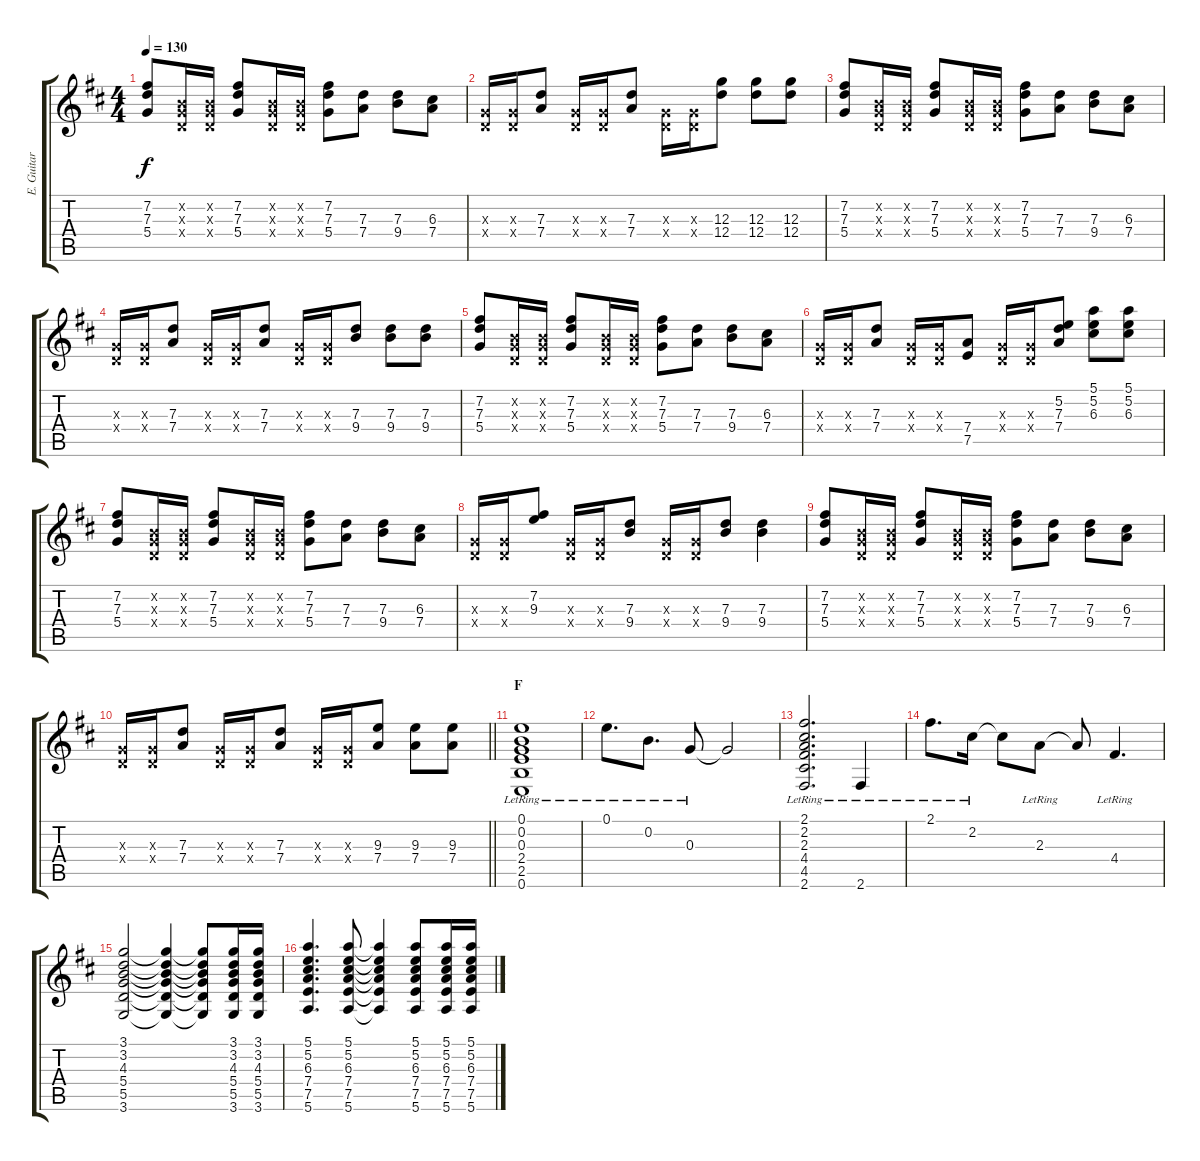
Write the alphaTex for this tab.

\track ("E. Guitar II" "E. Guitar ") {instrument distortionguitar}
\staff {score tabs}
\tuning (E4 B3 G3 D3 A2 E2) {hide}
\ts (4 4)
\tempo 130
\clef g2
\ks d
(7.2 7.3 5.4).8{dy f} (0.2{x} 0.3{x} 0.4{x}).16 (0.2{x} 0.3{x} 0.4{x}).16 (7.2 7.3 5.4).8 (0.2{x} 0.3{x} 0.4{x}).16 (0.2{x} 0.3{x} 0.4{x}).16 (7.2 7.3 5.4).8 (7.3 7.4).8 (7.3 9.4).8 (6.3 7.4).8 |
(0.3{x} 0.4{x}).16 (0.3{x} 0.4{x}).16 (7.3 7.4).8 (0.3{x} 0.4{x}).16 (0.3{x} 0.4{x}).16 (7.3 7.4).8 (0.3{x} 0.4{x}).16 (0.3{x} 0.4{x}).16 (12.3 12.4).8 (12.3 12.4).8 (12.3 12.4).8 |
(7.2 7.3 5.4).8 (0.2{x} 0.3{x} 0.4{x}).16 (0.2{x} 0.3{x} 0.4{x}).16 (7.2 7.3 5.4).8 (0.2{x} 0.3{x} 0.4{x}).16 (0.2{x} 0.3{x} 0.4{x}).16 (7.2 7.3 5.4).8 (7.3 7.4).8 (7.3 9.4).8 (6.3 7.4).8 |
(0.3{x} 0.4{x}).16 (0.3{x} 0.4{x}).16 (7.3 7.4).8 (0.3{x} 0.4{x}).16 (0.3{x} 0.4{x}).16 (7.3 7.4).8 (0.3{x} 0.4{x}).16 (0.3{x} 0.4{x}).16 (7.3 9.4).8 (7.3 9.4).8 (7.3 9.4).8 |
(7.2 7.3 5.4).8 (0.2{x} 0.3{x} 0.4{x}).16 (0.2{x} 0.3{x} 0.4{x}).16 (7.2 7.3 5.4).8 (0.2{x} 0.3{x} 0.4{x}).16 (0.2{x} 0.3{x} 0.4{x}).16 (7.2 7.3 5.4).8 (7.3 7.4).8 (7.3 9.4).8 (6.3 7.4).8 |
(0.3{x} 0.4{x}).16 (0.3{x} 0.4{x}).16 (7.3 7.4).8 (0.3{x} 0.4{x}).16 (0.3{x} 0.4{x}).16 (7.4 7.5).8 (0.3{x} 0.4{x}).16 (0.3{x} 0.4{x}).16 (5.2 7.3 7.4).8 (5.1 5.2 6.3).8 (5.1 5.2 6.3).8 |
(7.2 7.3 5.4).8 (0.2{x} 0.3{x} 0.4{x}).16 (0.2{x} 0.3{x} 0.4{x}).16 (7.2 7.3 5.4).8 (0.2{x} 0.3{x} 0.4{x}).16 (0.2{x} 0.3{x} 0.4{x}).16 (7.2 7.3 5.4).8 (7.3 7.4).8 (7.3 9.4).8 (6.3 7.4).8 |
(0.3{x} 0.4{x}).16 (0.3{x} 0.4{x}).16 (7.2 9.3).8 (0.3{x} 0.4{x}).16 (0.3{x} 0.4{x}).16 (7.3 9.4).8 (0.3{x} 0.4{x}).16 (0.3{x} 0.4{x}).16 (7.3 9.4).8 (7.3 9.4).4 |
(7.2 7.3 5.4).8 (0.2{x} 0.3{x} 0.4{x}).16 (0.2{x} 0.3{x} 0.4{x}).16 (7.2 7.3 5.4).8 (0.2{x} 0.3{x} 0.4{x}).16 (0.2{x} 0.3{x} 0.4{x}).16 (7.2 7.3 5.4).8 (7.3 7.4).8 (7.3 9.4).8 (6.3 7.4).8 |
\barLineRight lightlight
(0.3{x} 0.4{x}).16 (0.3{x} 0.4{x}).16 (7.3 7.4).8 (0.3{x} 0.4{x}).16 (0.3{x} 0.4{x}).16 (7.3 7.4).8 (0.3{x} 0.4{x}).16 (0.3{x} 0.4{x}).16 (9.3 7.4).8 (9.3 7.4).8 (9.3 7.4).8 |
\section ("" "F")
(0.1{lr} 0.2{lr} 0.3{lr} 2.4{lr} 2.5{lr} 0.6{lr}).1 |
0.1{lr}.8{d} 0.2{lr}.8{d} 0.3{lr}.8 0.3{t}.2 |
(2.1{lr} 2.2{lr} 2.3{lr} 4.4{lr} 4.5{lr} 2.6{lr}).2{d} 2.6{lr}.4 |
2.1{lr}.8{d} 2.2{lr}.16 2.2{t}.8 2.3{lr}.8 2.3{t}.8 4.4{lr}.4{d} |
(3.1 3.2 4.3 5.4 5.5 3.6).2 (3.1{t} 3.2{t} 4.3{t} 5.4{t} 5.5{t} 3.6{t}).4 (3.1{t} 3.2{t} 4.3{t} 5.4{t} 5.5{t} 3.6{t}).8 (3.1 3.2 4.3 5.4 5.5 3.6).16 (3.1 3.2 4.3 5.4 5.5 3.6).16 |
(5.1 5.2 6.3 7.4 7.5 5.6).4{d} (5.1 5.2 6.3 7.4 7.5 5.6).8 (5.1{t} 5.2{t} 6.3{t} 7.4{t} 7.5{t} 5.6{t}).4 (5.1 5.2 6.3 7.4 7.5 5.6).8 (5.1 5.2 6.3 7.4 7.5 5.6).16 (5.1 5.2 6.3 7.4 7.5 5.6).16
